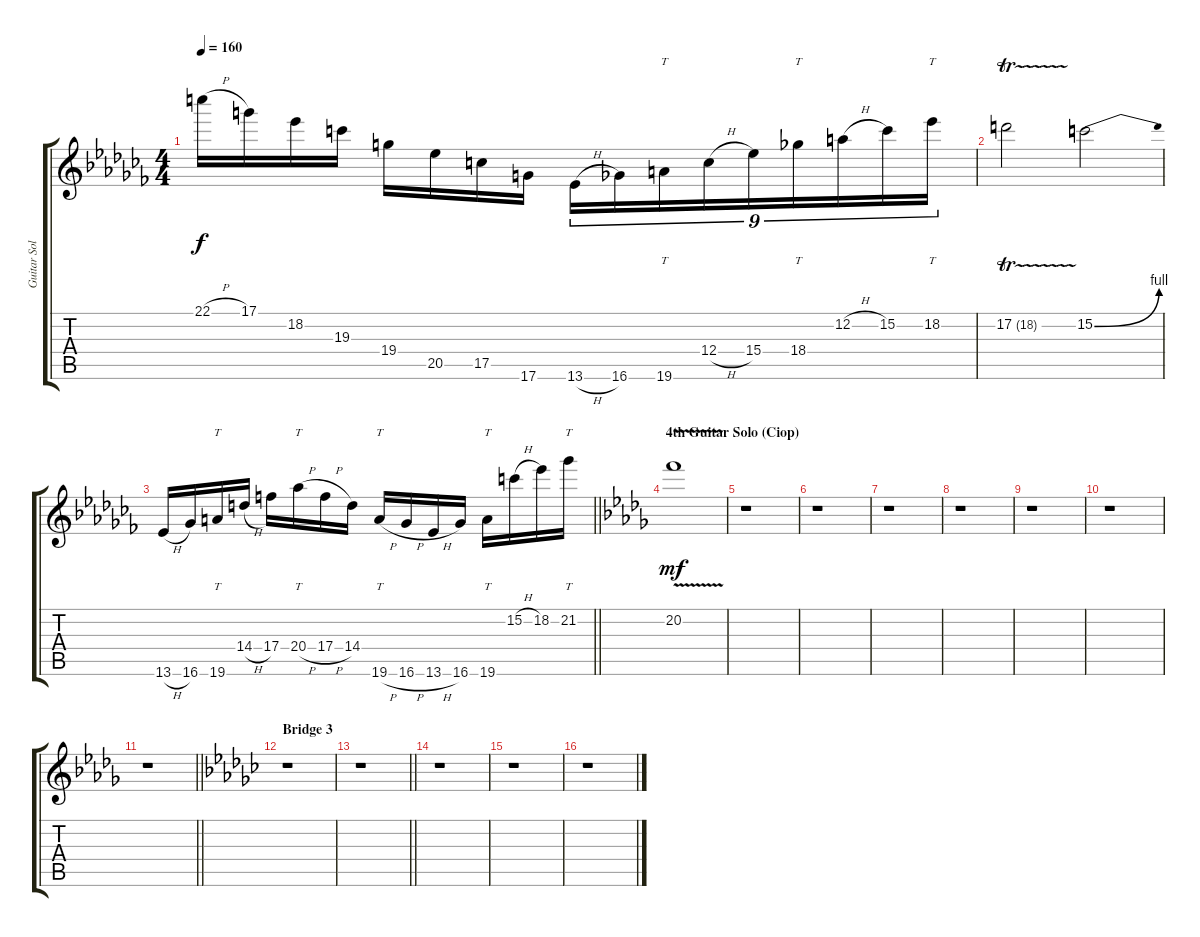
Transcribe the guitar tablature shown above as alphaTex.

\track ("Guitar Solos (Zimo)" "Guitar Sol") {instrument overdrivenguitar}
\staff {score tabs}
\tuning (D4 A3 F3 C3 G2 D2) {hide}
\ts (4 4)
\tempo 160
\clef g2
\ks abminor
22.1{h}.16{dy f} 17.1.16 18.2.16 19.3.16 19.4.16 20.5.16 17.5.16 17.6.16 13.6{h}.16{tu (9 8)} 16.6.16{tu (9 8)} 19.6.16{tt tu (9 8)} 12.4{h}.16{tu (9 8)} 15.4.16{tu (9 8)} 18.4.16{tt tu (9 8)} 12.2{h}.16{tu (9 8)} 15.2.16{tu (9 8)} 18.2.16{tt tu (9 8)} |
17.2{tr (18 16)}.2 15.2{be (bend 0 0 60 4)}.2 |
\barLineRight lightlight
13.6{h}.16 16.6.16 19.6.16{tt} 14.4{h}.16 17.4.16 20.4{h}.16{tt} 17.4{h}.16 14.4.16 19.6{h}.16{tt} 16.6{h}.16 13.6{h}.16 16.6.16 19.6.16{tt} 15.2{h}.16 18.2.16 21.2.16{tt} |
\section ("" "4th Guitar Solo (Ciop)")
\ks bbminor
20.2{v}.1{dy mf} |
r.1 |
r.1 |
r.1 |
r.1 |
r.1 |
r.1 |
\barLineRight lightlight
r.1 |
\section ("" "Bridge 3")
\ks ebminor
r.1 |
\barLineRight lightlight
r.1 |
r.1 |
r.1 |
r.1
